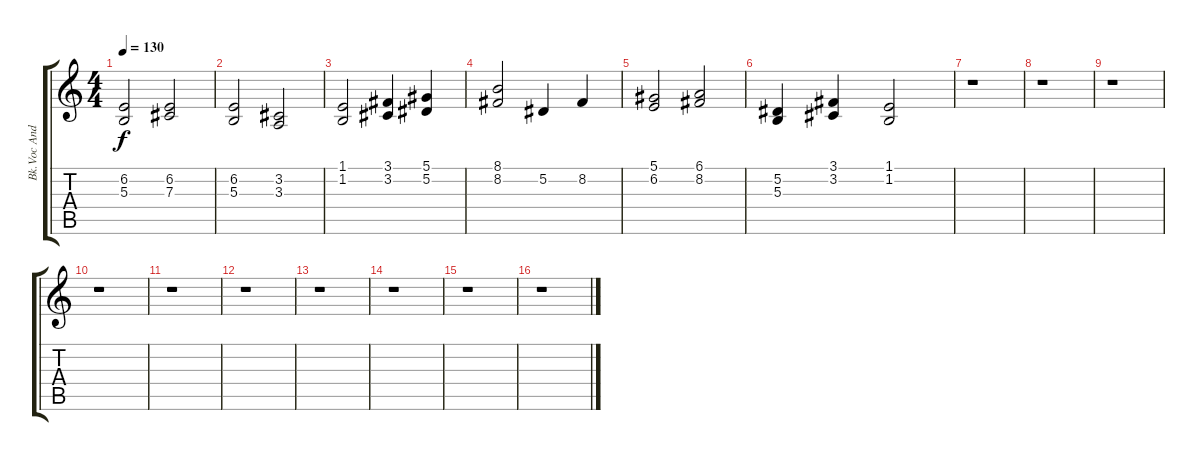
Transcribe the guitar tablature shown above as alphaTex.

\track ("Bk.Voc And Keys " "Bk.Voc And") {instrument choiraahs}
\staff {score tabs}
\tuning (Eb4 Bb3 Gb3 Db3 Ab2 Eb2) {hide}
\ts (4 4)
\tempo 130
\clef g2
\ks c
(6.2 5.3).2{dy f} (6.2 7.3).2 |
(6.2 5.3).2 (3.2 3.3).2 |
(1.1 1.2).2 (3.1 3.2).4 (5.1 5.2).4 |
(8.1 8.2).2 5.2.4 8.2.4 |
(5.1 6.2).2 (6.1 8.2).2 |
(5.2 5.3).4 (3.1 3.2).4 (1.1 1.2).2 |
r.1 |
r.1 |
r.1 |
r.1 |
r.1 |
r.1 |
r.1 |
r.1 |
r.1 |
r.1
